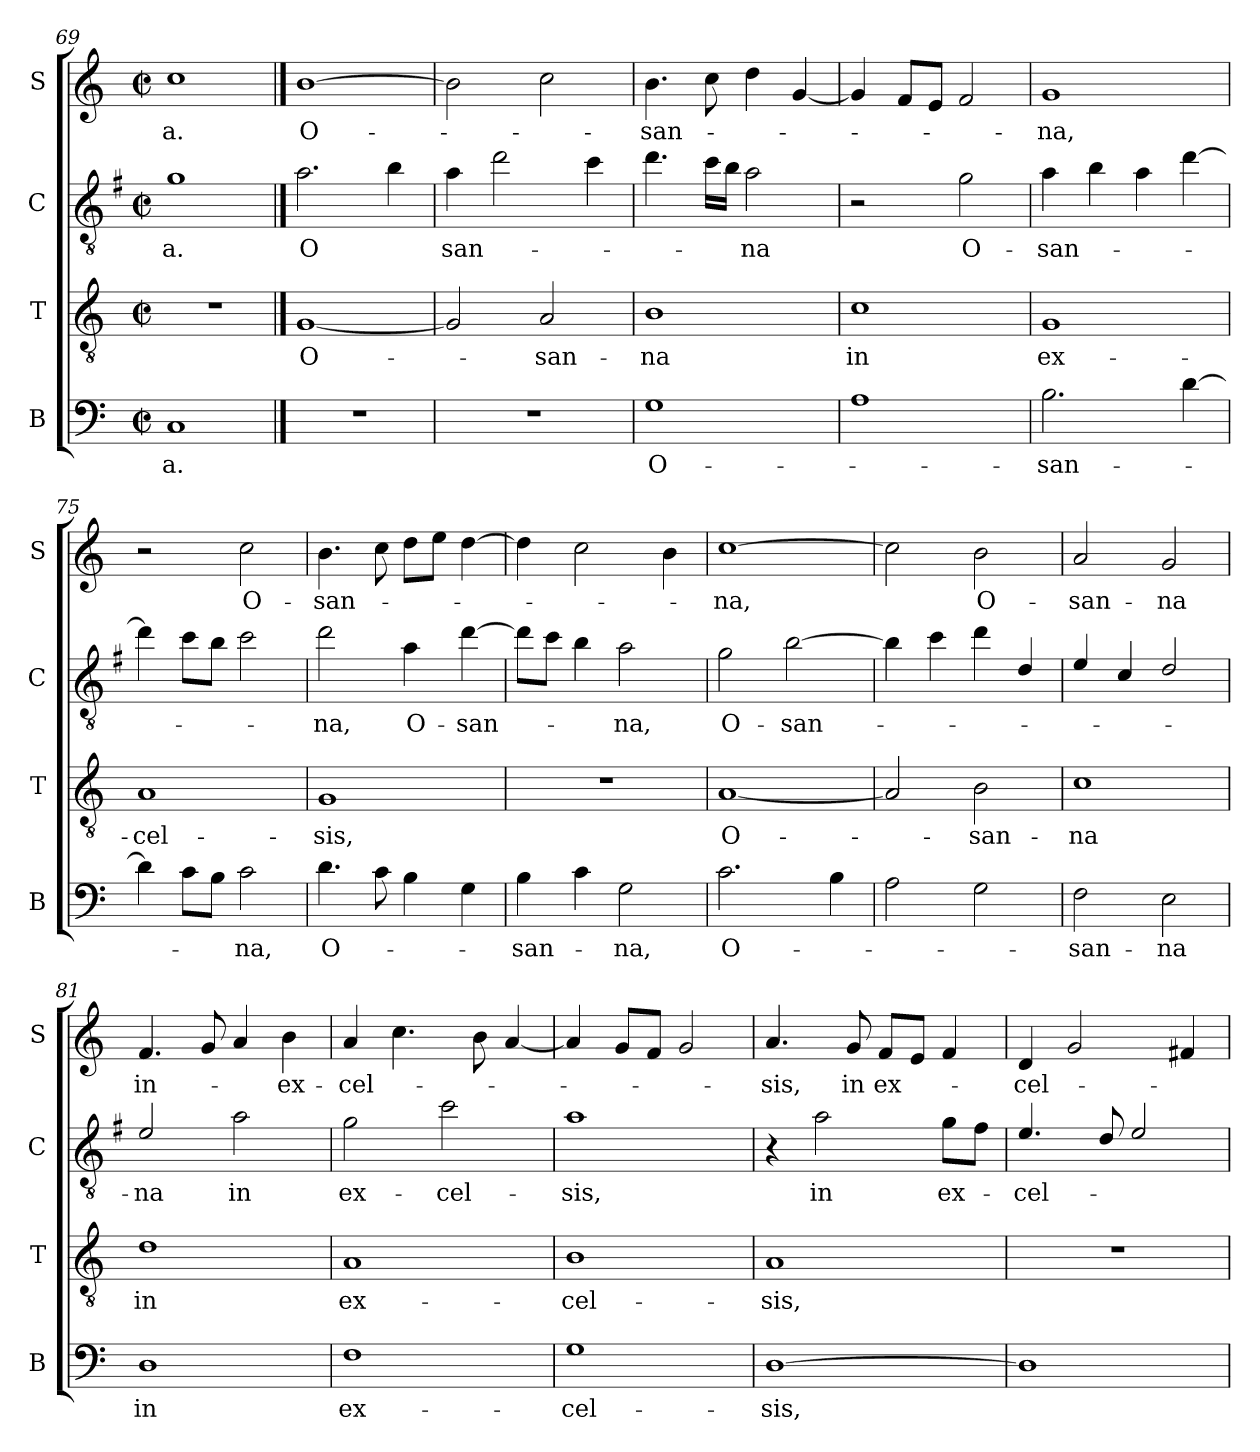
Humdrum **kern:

**kern	**text	**kern	**text	**kern	**text	**kern	**text
*part4	*part4	*part3	*part3	*part2	*part2	*part1	*part1
*staff4	*staff4	*staff3	*staff3	*staff2	*staff2	*staff1	*staff1
*I"B	*	*I"T	*	*I"C	*	*I"S	*
*I'B	*	*I'T	*	*I'C	*	*I'S	*
*clefF4	*	*clefGv2	*	*clefGv2	*	*clefG2	*
*	*	*	*	*ITrd4c7	*	*	*
*k[]	*	*k[]	*	*k[]	*	*k[]	*
*M2/2	*	*M2/2	*	*M2/2	*	*M2/2	*
*met(c|)	*	*met(c|)	*	*met(c|)	*	*met(c|)	*
=69	=69	=69	=69	=69	=69	=69	=69
!	!LO:LY:b	!	!	!	!LO:LY:b	!	!LO:LY:b
1C	-a.	1r	.	1c	-a.	1cc	-a.
==70	==70	==70	==70	==70	==70	==70	==70
*	*	*	*	*	*	*MM138	*
!	!	!	!LO:LY:b	!	!LO:LY:b	!	!LO:LY:b
1r	.	[1G	O-	2.d\	O	[1b	O-
.	.	.	.	4e\	.	.	.
!!LO:LB:g=z
=71	=71	=71	=71	=71	=71	=71	=71
!	!	!	!	!	!LO:LY:b	!	!
1r	.	2G/]	.	4d\	san-	2b\]	.
.	.	.	.	2g\	.	.	.
!	!	!	!LO:LY:b	!	!	!	!
.	.	2A/	-san-	.	.	2cc\	.
.	.	.	.	4f\	.	.	.
=72	=72	=72	=72	=72	=72	=72	=72
!	!LO:LY:b	!	!LO:LY:b	!	!	!	!LO:LY:b
1G	O-	1B	-na	4.g\	.	4.b\	-san-
.	.	.	.	16f\LL	.	8cc\	.
.	.	.	.	16e\JJ	.	.	.
!	!	!	!	!	!LO:LY:b	!	!
.	.	.	.	2d\	-na	4dd\	.
.	.	.	.	.	.	[4g/	.
=73	=73	=73	=73	=73	=73	=73	=73
!	!	!	!LO:LY:b	!	!	!	!
1A	.	1c	in	2r	.	4g/]	.
.	.	.	.	.	.	8f/L	.
.	.	.	.	.	.	8e/J	.
!	!	!	!	!	!LO:LY:b	!	!
.	.	.	.	2c\	O-	2f/	.
=74	=74	=74	=74	=74	=74	=74	=74
!	!LO:LY:b	!	!LO:LY:b	!	!LO:LY:b	!	!LO:LY:b
2.B\	-san-	1G	ex-	4d\	-san-	1g	-na,
.	.	.	.	4e\	.	.	.
.	.	.	.	4d\	.	.	.
[4d\	.	.	.	[4g\	.	.	.
=75	=75	=75	=75	=75	=75	=75	=75
!	!	!	!LO:LY:b	!	!	!	!
4d\]	.	1A	-cel-	4g\]	.	2r	.
8c\L	.	.	.	8f\L	.	.	.
8B\J	.	.	.	8e\J	.	.	.
!	!LO:LY:b	!	!	!	!	!	!LO:LY:b
2c\	-na,	.	.	2f\	.	2cc\	O-
=76	=76	=76	=76	=76	=76	=76	=76
!	!LO:LY:b	!	!LO:LY:b	!	!LO:LY:b	!	!LO:LY:b
4.d\	O-	1G	-sis,	2g\	-na,	4.b\	-san-
8c\	.	.	.	.	.	8cc\	.
!	!	!	!	!	!LO:LY:b	!	!
4B\	.	.	.	4d\	O-	8dd\L	.
.	.	.	.	.	.	8ee\J	.
!	!	!	!	!	!LO:LY:b	!	!
4G\	.	.	.	[4g\	-san-	[4dd\	.
=77	=77	=77	=77	=77	=77	=77	=77
!	!LO:LY:b	!	!	!	!	!	!
4B\	-san-	1r	.	8g\L]	.	4dd\]	.
.	.	.	.	8f\J	.	.	.
4c\	.	.	.	4e\	.	2cc\	.
!	!LO:LY:b	!	!	!	!LO:LY:b	!	!
2G\	-na,	.	.	2d\	-na,	.	.
.	.	.	.	.	.	4b\	.
!!LO:PB:g=z
=78	=78	=78	=78	=78	=78	=78	=78
!	!LO:LY:b	!	!LO:LY:b	!	!LO:LY:b	!	!LO:LY:b
2.c\	O-	[1A	O-	2c\	O-	[1cc	-na,
!	!	!	!	!	!LO:LY:b	!	!
.	.	.	.	[2e\	-san-	.	.
4B\	.	.	.	.	.	.	.
=79	=79	=79	=79	=79	=79	=79	=79
2A\	.	2A/]	.	4e\]	.	2cc\]	.
.	.	.	.	4f\	.	.	.
!	!	!	!LO:LY:b	!	!	!	!LO:LY:b
2G\	.	2B\	-san-	4g\	.	2b\	O-
.	.	.	.	4G/	.	.	.
=80	=80	=80	=80	=80	=80	=80	=80
!	!LO:LY:b	!	!LO:LY:b	!	!	!	!LO:LY:b
2F\	-san-	1c	-na	4A/	.	2a/	-san-
.	.	.	.	4F/	.	.	.
!	!LO:LY:b	!	!	!	!	!	!LO:LY:b
2E\	-na	.	.	2G/	.	2g/	-na
=81	=81	=81	=81	=81	=81	=81	=81
!	!LO:LY:b	!	!LO:LY:b	!	!LO:LY:b	!	!LO:LY:b
1D	in	1d	in	2A/	-na	4.f/	in-
.	.	.	.	.	.	8g/	.
!	!	!	!	!	!LO:LY:b	!	!
.	.	.	.	2d\	in	4a/	.
!	!	!	!	!	!	!	!LO:LY:b
.	.	.	.	.	.	4b\	-ex-
=82	=82	=82	=82	=82	=82	=82	=82
!	!LO:LY:b	!	!LO:LY:b	!	!LO:LY:b	!	!LO:LY:b
1F	ex-	1A	ex-	2c\	ex-	4a/	-cel-
.	.	.	.	.	.	4.cc\	.
!	!	!	!	!	!LO:LY:b	!	!
.	.	.	.	2f\	-cel-	.	.
.	.	.	.	.	.	8b\	.
.	.	.	.	.	.	[4a/	.
=83	=83	=83	=83	=83	=83	=83	=83
!	!LO:LY:b	!	!LO:LY:b	!	!LO:LY:b	!	!
1G	-cel-	1B	-cel-	1d	-sis,	4a/]	.
.	.	.	.	.	.	8g/L	.
.	.	.	.	.	.	8f/J	.
.	.	.	.	.	.	2g/	.
=84	=84	=84	=84	=84	=84	=84	=84
!	!LO:LY:b	!	!LO:LY:b	!	!	!	!LO:LY:b
[1D	-sis,	1A	-sis,	4r	.	4.a/	-sis,
!	!	!	!	!	!LO:LY:b	!	!
.	.	.	.	2d\	in	.	.
!	!	!	!	!	!	!	!LO:LY:b
.	.	.	.	.	.	8g/	in
!	!	!	!	!	!	!	!LO:LY:b
.	.	.	.	.	.	8f/L	ex-
.	.	.	.	.	.	8e/J	.
!	!	!	!	!	!LO:LY:b	!	!
.	.	.	.	8c\L	ex-	4f/	.
.	.	.	.	8B\J	.	.	.
!!LO:LB:g=z
=85	=85	=85	=85	=85	=85	=85	=85
!	!	!	!	!	!LO:LY:b	!	!LO:LY:b
1D]	.	1r	.	4.A/	-cel-	4d/	-cel-
.	.	.	.	.	.	2g/	.
.	.	.	.	8G/	.	.	.
.	.	.	.	2A/	.	.	.
.	.	.	.	.	.	4f#X/	.
=	=	=	=	=	=	=	=
*-	*-	*-	*-	*-	*-	*-	*-
